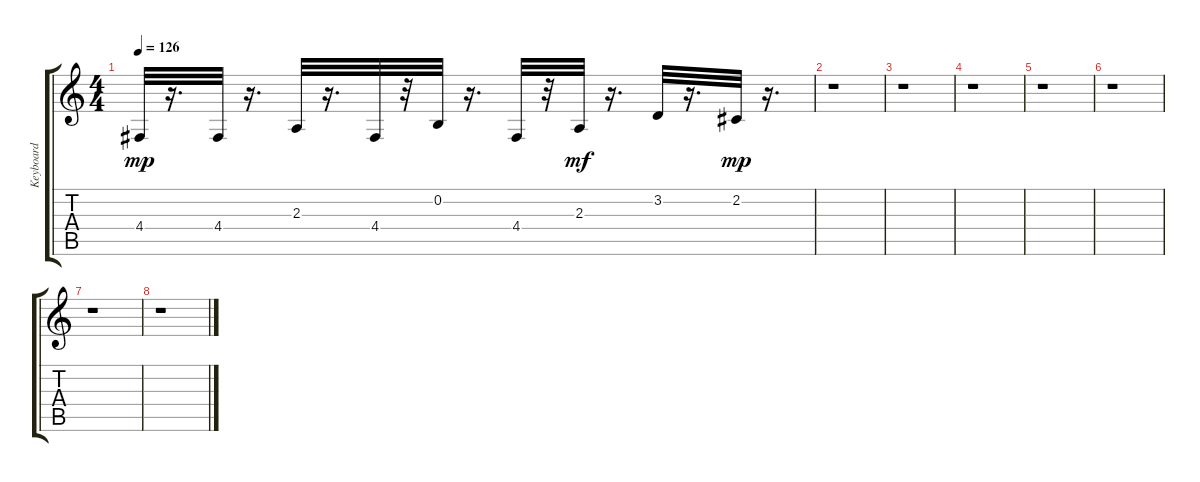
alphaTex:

\track ("Keyboard" "Keyboard") {instrument lead8bassandlead}
\staff {score tabs}
\tuning (E4 B3 G3 D3 A2 E2) {hide}
\ts (4 4)
\tempo 126
\clef g2
\ks c
4.4.32{dy mp} r.16{d} 4.4.32 r.16{d} 2.3.32 r.16{d} 4.4.32 r.32 0.2.32 r.16{d} 4.4.32 r.32 2.3.32{dy mf} r.16{d} 3.2.32 r.16{d} 2.2.32{dy mp} r.16{d} |
r.1 |
r.1 |
r.1 |
r.1 |
r.1 |
r.1 |
r.1
